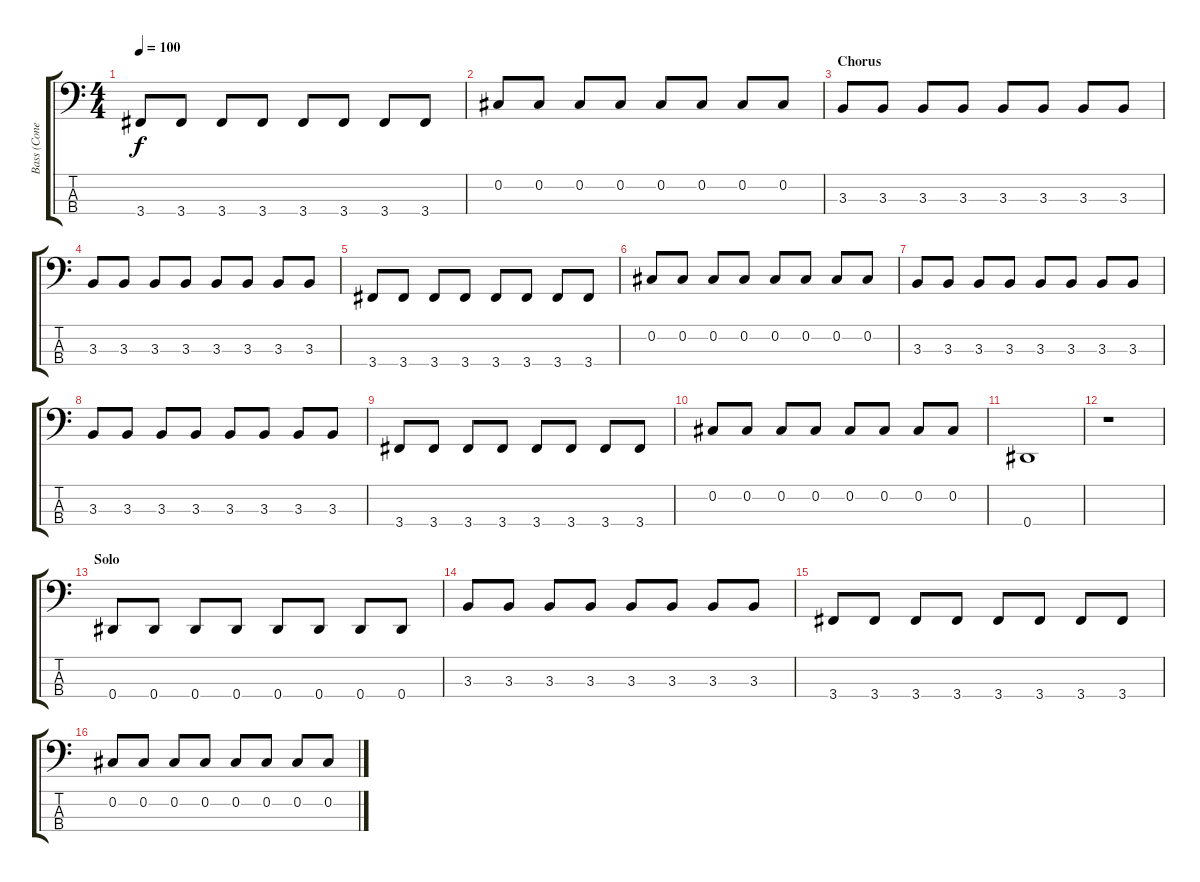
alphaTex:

\track ("Bass (Cone)" "Bass (Cone") {instrument electricbassfinger}
\staff {score tabs}
\tuning (Gb2 Db2 Ab1 Eb1) {hide}
\ts (4 4)
\tempo 100
\clef f4
\ks c
3.4.8{dy f} 3.4.8 3.4.8 3.4.8 3.4.8 3.4.8 3.4.8 3.4.8 |
0.2.8 0.2.8 0.2.8 0.2.8 0.2.8 0.2.8 0.2.8 0.2.8 |
\section ("" "Chorus")
3.3.8 3.3.8 3.3.8 3.3.8 3.3.8 3.3.8 3.3.8 3.3.8 |
3.3.8 3.3.8 3.3.8 3.3.8 3.3.8 3.3.8 3.3.8 3.3.8 |
3.4.8 3.4.8 3.4.8 3.4.8 3.4.8 3.4.8 3.4.8 3.4.8 |
0.2.8 0.2.8 0.2.8 0.2.8 0.2.8 0.2.8 0.2.8 0.2.8 |
3.3.8 3.3.8 3.3.8 3.3.8 3.3.8 3.3.8 3.3.8 3.3.8 |
3.3.8 3.3.8 3.3.8 3.3.8 3.3.8 3.3.8 3.3.8 3.3.8 |
3.4.8 3.4.8 3.4.8 3.4.8 3.4.8 3.4.8 3.4.8 3.4.8 |
0.2.8 0.2.8 0.2.8 0.2.8 0.2.8 0.2.8 0.2.8 0.2.8 |
0.4.1 |
r.1 |
\section ("" "Solo")
0.4.8 0.4.8 0.4.8 0.4.8 0.4.8 0.4.8 0.4.8 0.4.8 |
3.3.8 3.3.8 3.3.8 3.3.8 3.3.8 3.3.8 3.3.8 3.3.8 |
3.4.8 3.4.8 3.4.8 3.4.8 3.4.8 3.4.8 3.4.8 3.4.8 |
0.2.8 0.2.8 0.2.8 0.2.8 0.2.8 0.2.8 0.2.8 0.2.8
